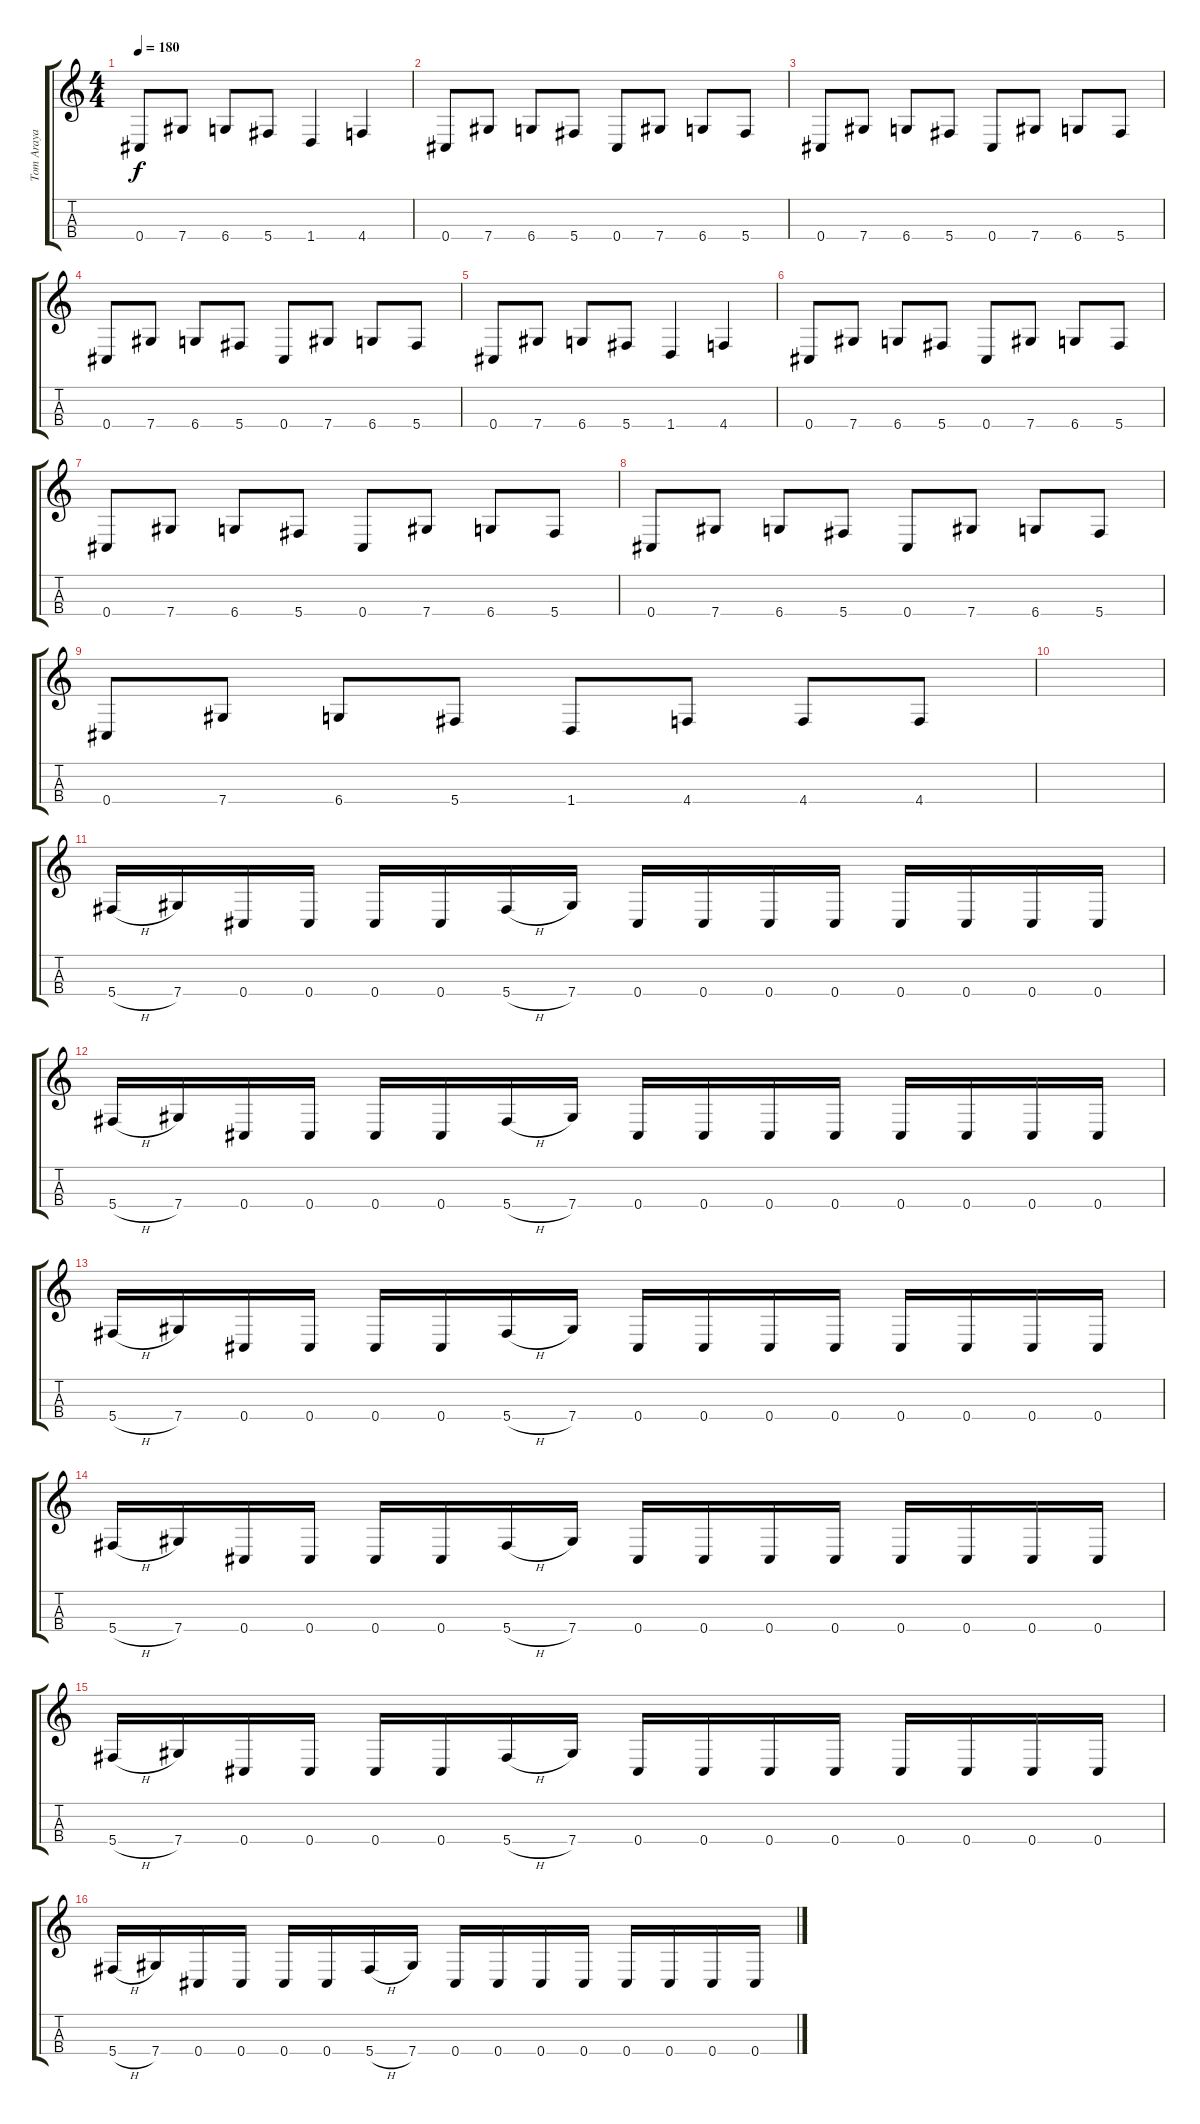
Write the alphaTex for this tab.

\track ("Tom Araya" "Tom Araya") {instrument electricbassfinger}
\staff {score tabs}
\tuning (E3 B2 Gb2 Db2) {hide}
\ts (4 4)
\tempo 180
\clef g2
\ks c
0.4.8{dy f} 7.4.8 6.4.8 5.4.8 1.4.4 4.4.4 |
0.4.8 7.4.8 6.4.8 5.4.8 0.4.8 7.4.8 6.4.8 5.4.8 |
0.4.8 7.4.8 6.4.8 5.4.8 0.4.8 7.4.8 6.4.8 5.4.8 |
0.4.8 7.4.8 6.4.8 5.4.8 0.4.8 7.4.8 6.4.8 5.4.8 |
0.4.8 7.4.8 6.4.8 5.4.8 1.4.4 4.4.4 |
0.4.8 7.4.8 6.4.8 5.4.8 0.4.8 7.4.8 6.4.8 5.4.8 |
0.4.8 7.4.8 6.4.8 5.4.8 0.4.8 7.4.8 6.4.8 5.4.8 |
0.4.8 7.4.8 6.4.8 5.4.8 0.4.8 7.4.8 6.4.8 5.4.8 |
0.4.8 7.4.8 6.4.8 5.4.8 1.4.8 4.4.8 4.4.8 4.4.8 |
|
5.4{h}.16 7.4.16 0.4.16 0.4.16 0.4.16 0.4.16 5.4{h}.16 7.4.16 0.4.16 0.4.16 0.4.16 0.4.16 0.4.16 0.4.16 0.4.16 0.4.16 |
5.4{h}.16 7.4.16 0.4.16 0.4.16 0.4.16 0.4.16 5.4{h}.16 7.4.16 0.4.16 0.4.16 0.4.16 0.4.16 0.4.16 0.4.16 0.4.16 0.4.16 |
5.4{h}.16 7.4.16 0.4.16 0.4.16 0.4.16 0.4.16 5.4{h}.16 7.4.16 0.4.16 0.4.16 0.4.16 0.4.16 0.4.16 0.4.16 0.4.16 0.4.16 |
5.4{h}.16 7.4.16 0.4.16 0.4.16 0.4.16 0.4.16 5.4{h}.16 7.4.16 0.4.16 0.4.16 0.4.16 0.4.16 0.4.16 0.4.16 0.4.16 0.4.16 |
5.4{h}.16 7.4.16 0.4.16 0.4.16 0.4.16 0.4.16 5.4{h}.16 7.4.16 0.4.16 0.4.16 0.4.16 0.4.16 0.4.16 0.4.16 0.4.16 0.4.16 |
5.4{h}.16 7.4.16 0.4.16 0.4.16 0.4.16 0.4.16 5.4{h}.16 7.4.16 0.4.16 0.4.16 0.4.16 0.4.16 0.4.16 0.4.16 0.4.16 0.4.16
